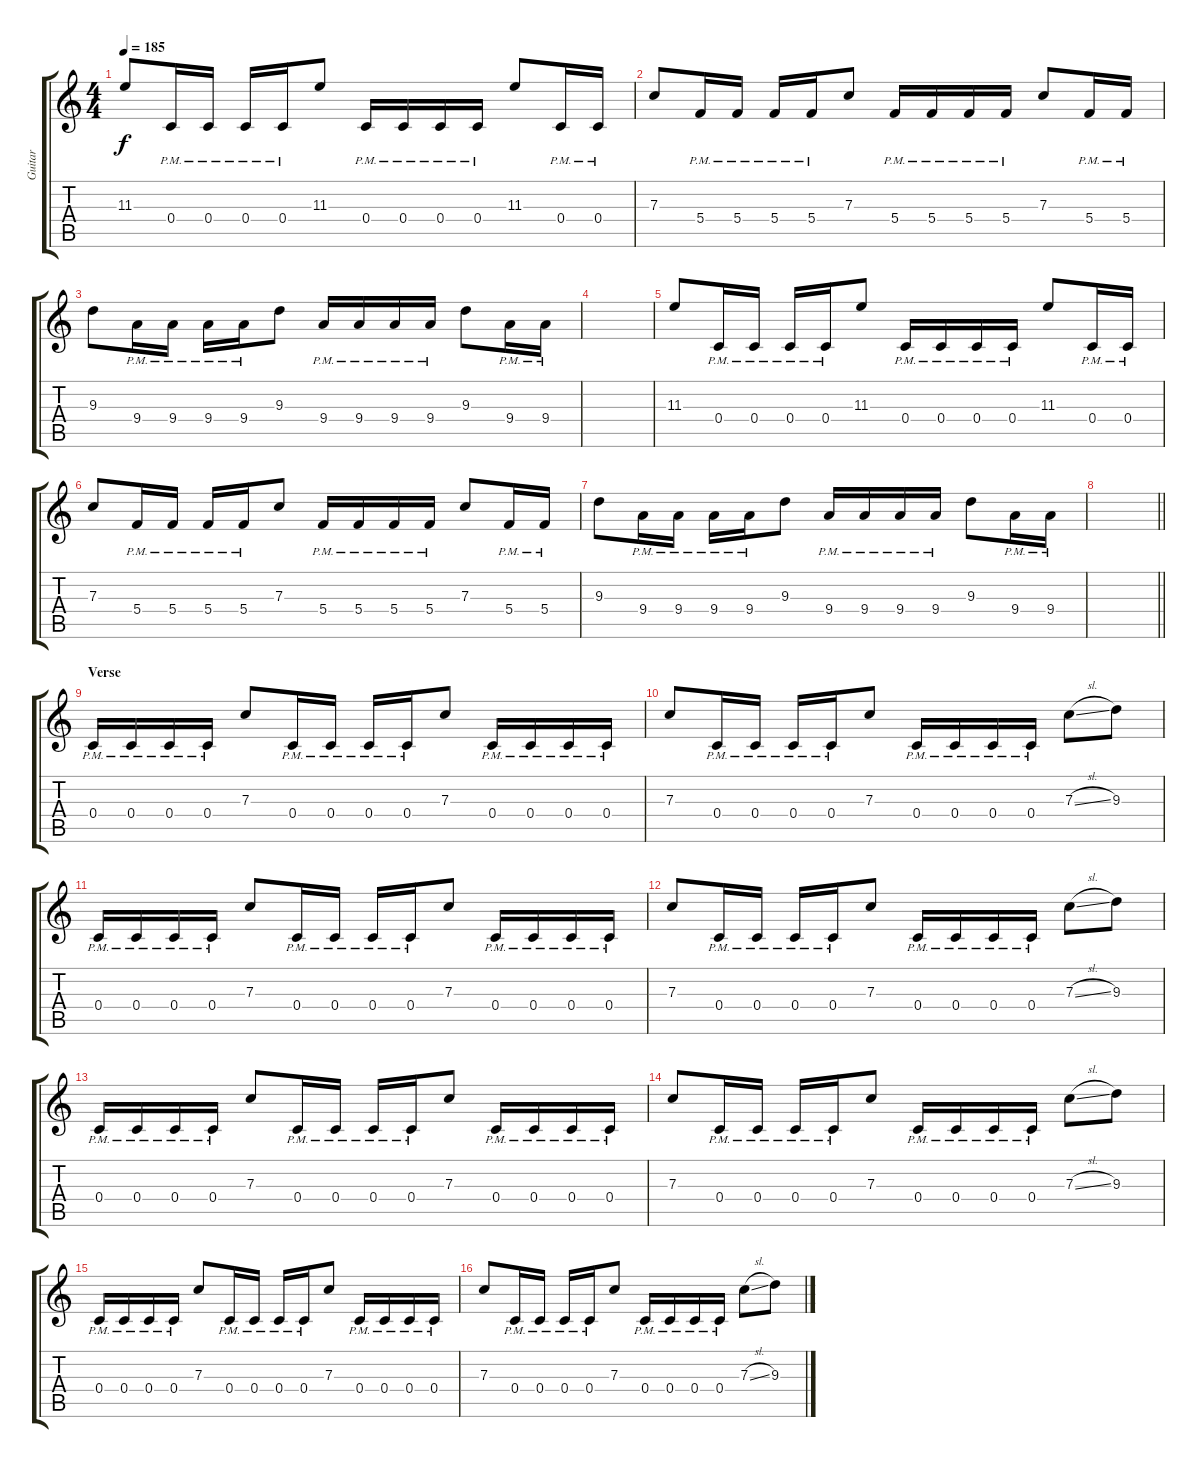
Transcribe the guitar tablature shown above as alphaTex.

\track ("Guitar" "Guitar") {instrument overdrivenguitar}
\staff {score tabs}
\tuning (D4 A3 F3 C3 G2 C2) {hide}
\ts (4 4)
\tempo 185
\clef g2
\ks c
11.3.8{dy f} 0.4{pm}.16 0.4{pm}.16 0.4{pm}.16 0.4{pm}.16 11.3.8 0.4{pm}.16 0.4{pm}.16 0.4{pm}.16 0.4{pm}.16 11.3.8 0.4{pm}.16 0.4{pm}.16 |
7.3.8 5.4{pm}.16 5.4{pm}.16 5.4{pm}.16 5.4{pm}.16 7.3.8 5.4{pm}.16 5.4{pm}.16 5.4{pm}.16 5.4{pm}.16 7.3.8 5.4{pm}.16 5.4{pm}.16 |
9.3.8 9.4{pm}.16 9.4{pm}.16 9.4{pm}.16 9.4{pm}.16 9.3.8 9.4{pm}.16 9.4{pm}.16 9.4{pm}.16 9.4{pm}.16 9.3.8 9.4{pm}.16 9.4{pm}.16 |
|
11.3.8 0.4{pm}.16 0.4{pm}.16 0.4{pm}.16 0.4{pm}.16 11.3.8 0.4{pm}.16 0.4{pm}.16 0.4{pm}.16 0.4{pm}.16 11.3.8 0.4{pm}.16 0.4{pm}.16 |
7.3.8 5.4{pm}.16 5.4{pm}.16 5.4{pm}.16 5.4{pm}.16 7.3.8 5.4{pm}.16 5.4{pm}.16 5.4{pm}.16 5.4{pm}.16 7.3.8 5.4{pm}.16 5.4{pm}.16 |
9.3.8 9.4{pm}.16 9.4{pm}.16 9.4{pm}.16 9.4{pm}.16 9.3.8 9.4{pm}.16 9.4{pm}.16 9.4{pm}.16 9.4{pm}.16 9.3.8 9.4{pm}.16 9.4{pm}.16 |
\barLineRight lightlight
|
\section ("" "Verse")
0.4{pm}.16 0.4{pm}.16 0.4{pm}.16 0.4{pm}.16 7.3.8 0.4{pm}.16 0.4{pm}.16 0.4{pm}.16 0.4{pm}.16 7.3.8 0.4{pm}.16 0.4{pm}.16 0.4{pm}.16 0.4{pm}.16 |
7.3.8 0.4{pm}.16 0.4{pm}.16 0.4{pm}.16 0.4{pm}.16 7.3.8 0.4{pm}.16 0.4{pm}.16 0.4{pm}.16 0.4{pm}.16 7.3{sl}.8 9.3.8 |
0.4{pm}.16 0.4{pm}.16 0.4{pm}.16 0.4{pm}.16 7.3.8 0.4{pm}.16 0.4{pm}.16 0.4{pm}.16 0.4{pm}.16 7.3.8 0.4{pm}.16 0.4{pm}.16 0.4{pm}.16 0.4{pm}.16 |
7.3.8 0.4{pm}.16 0.4{pm}.16 0.4{pm}.16 0.4{pm}.16 7.3.8 0.4{pm}.16 0.4{pm}.16 0.4{pm}.16 0.4{pm}.16 7.3{sl}.8 9.3.8 |
0.4{pm}.16 0.4{pm}.16 0.4{pm}.16 0.4{pm}.16 7.3.8 0.4{pm}.16 0.4{pm}.16 0.4{pm}.16 0.4{pm}.16 7.3.8 0.4{pm}.16 0.4{pm}.16 0.4{pm}.16 0.4{pm}.16 |
7.3.8 0.4{pm}.16 0.4{pm}.16 0.4{pm}.16 0.4{pm}.16 7.3.8 0.4{pm}.16 0.4{pm}.16 0.4{pm}.16 0.4{pm}.16 7.3{sl}.8 9.3.8 |
0.4{pm}.16 0.4{pm}.16 0.4{pm}.16 0.4{pm}.16 7.3.8 0.4{pm}.16 0.4{pm}.16 0.4{pm}.16 0.4{pm}.16 7.3.8 0.4{pm}.16 0.4{pm}.16 0.4{pm}.16 0.4{pm}.16 |
7.3.8 0.4{pm}.16 0.4{pm}.16 0.4{pm}.16 0.4{pm}.16 7.3.8 0.4{pm}.16 0.4{pm}.16 0.4{pm}.16 0.4{pm}.16 7.3{sl}.8 9.3.8
